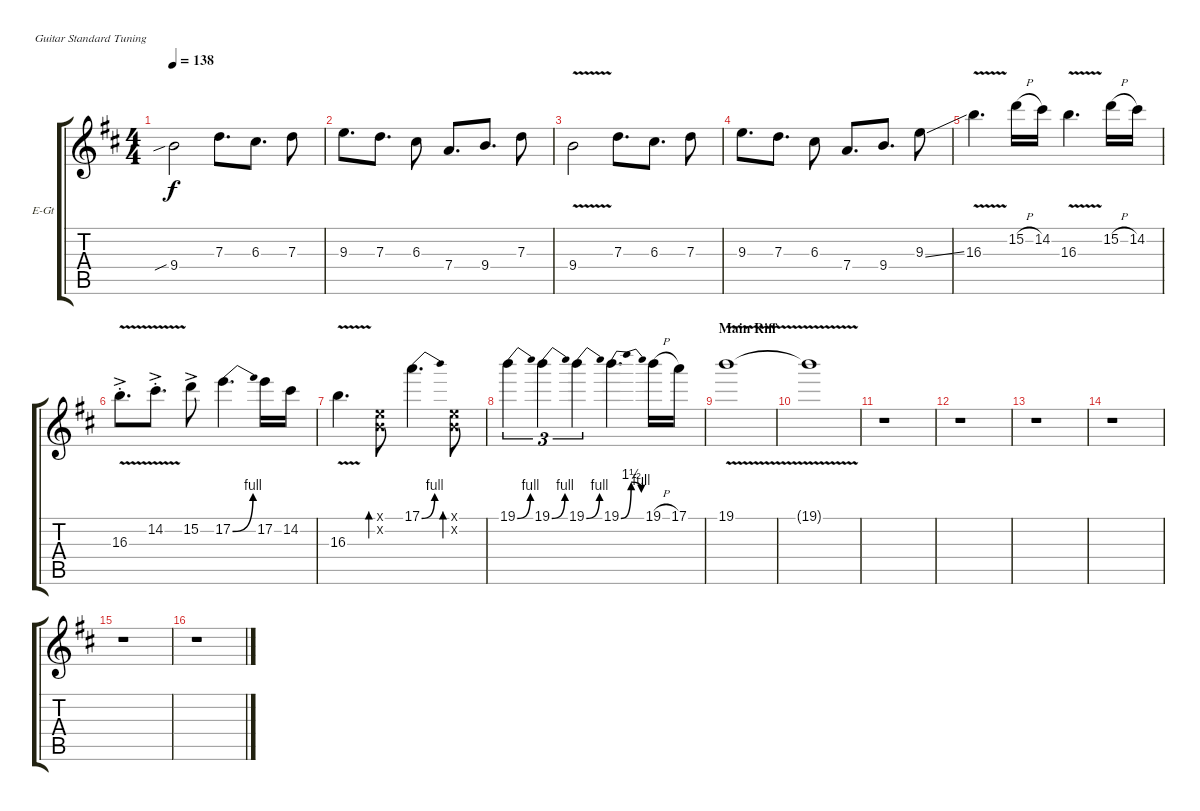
\defaultSystemsLayout 4
\bracketExtendMode groupsimilarinstruments
\firstSystemTrackNameOrientation horizontal
\otherSystemsTrackNameOrientation horizontal
\track ("Electric Guitar" "E-Gt") {instrument distortionguitar}
\staff {score tabs}
\tuning (E4 B3 G3 D3 A2 E2)
\ts (4 4)
\tempo 138
\clef g2
\ks d
9.4{sib}.2{dy f} 7.3.8{d} 6.3.8{d} 7.3.8 |
9.3.8{d} 7.3.8{d} 6.3.8 7.4.8{d} 9.4.8{d} 7.3.8 |
9.4{v}.2 7.3.8{d} 6.3.8{d} 7.3.8 |
9.3.8{d} 7.3.8{d} 6.3.8 7.4.8{d} 9.4.8{d} 9.3{ss}.8 |
16.3{v}.4{d} 15.2{h}.16 14.2.16 16.3{v}.4{d} 15.2{h}.16 14.2.16 |
16.3{v ac st}.8{d} 14.2{v ac st}.8{d} 15.2{ac}.8 17.2{be (bend 0 0 15 4)}.4{d} 17.2.16 14.2.16 |
16.3{v}.4{d} (0.1{x} 0.2{x}).8{bd 30} 17.1{be (bend 0 0 15 4)}.4{d} (0.2{x} 0.1{x}).8{bd 30} |
19.1{be (bend 0 0 15 4)}.4{tu (3 2)} 19.1{be (bend 0 0 15 4)}.4{tu (3 2)} 19.1{be (bend 0 0 15 4)}.4{tu (3 2)} 19.1{be (bendrelease 0 0 12.6 6 28.799999999999997 6 46.8 4)}.4{d} 19.1{h}.16 17.1.16 |
\section ("" "Main Riff")
19.1{v}.1 |
19.1{v t}.1 |
r.1 |
r.1 |
r.1 |
r.1 |
r.1 |
r.1
